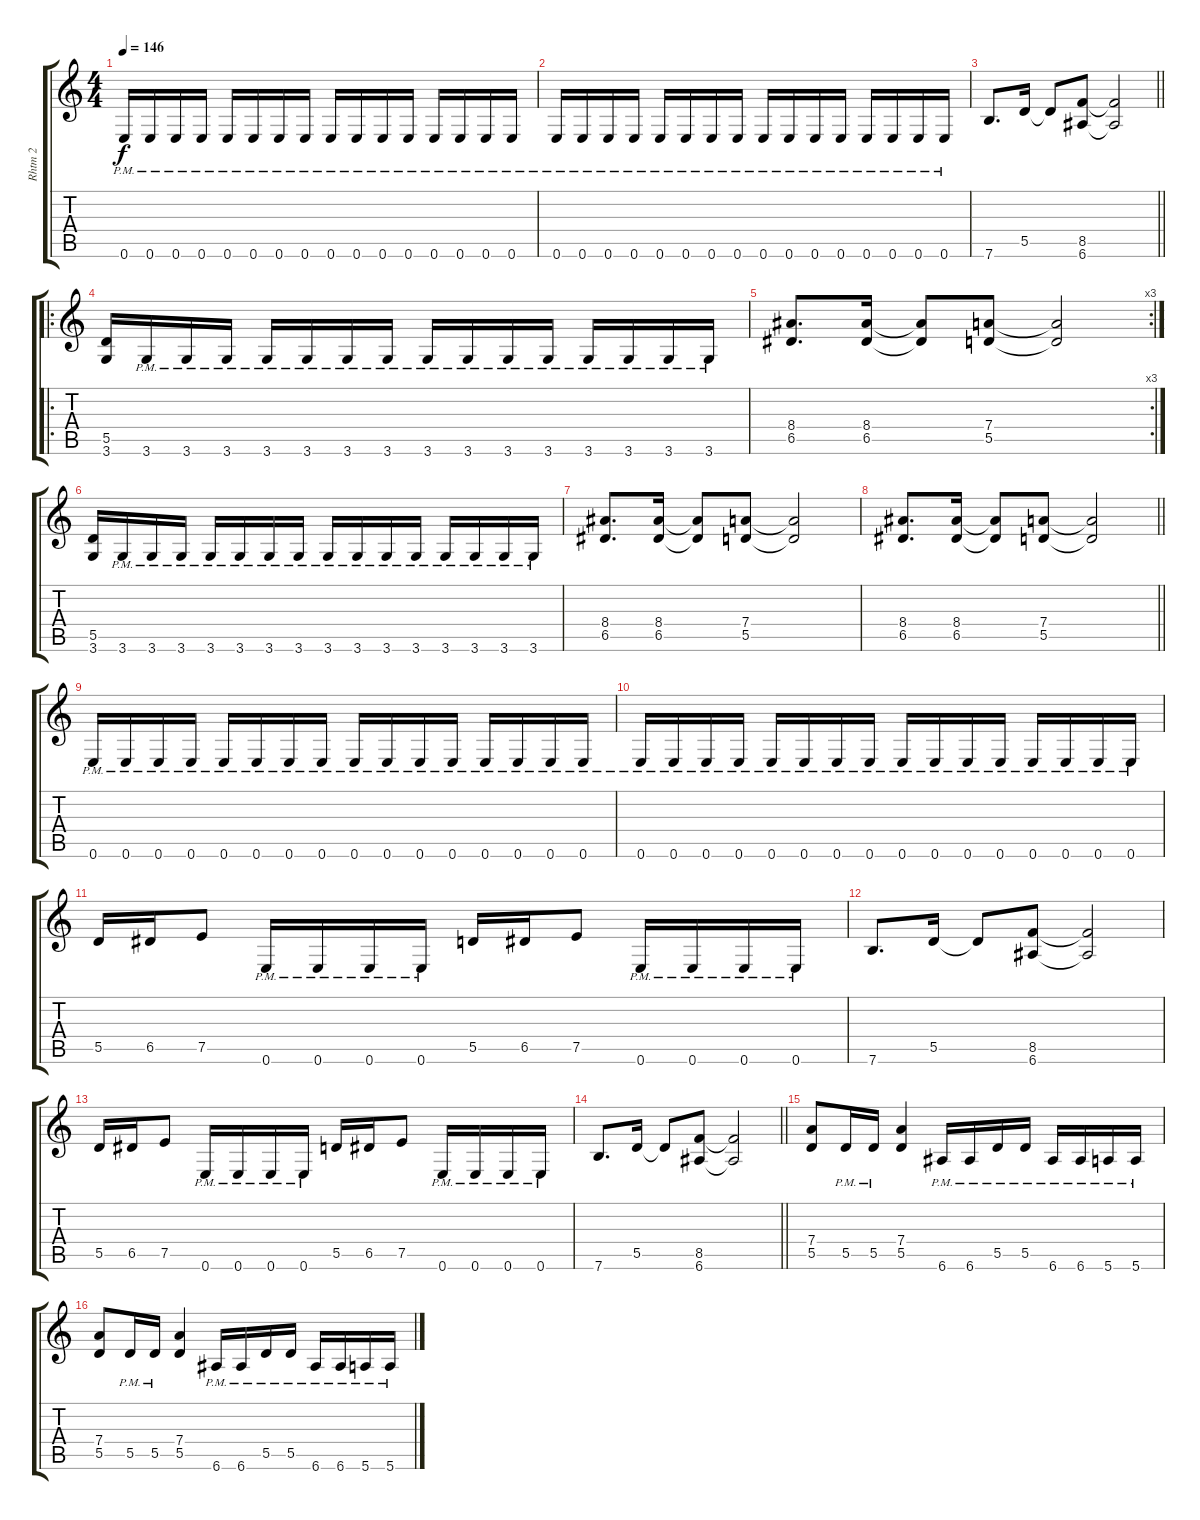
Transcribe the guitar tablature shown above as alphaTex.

\track ("Rhtm 2" "Rhtm 2") {instrument distortionguitar}
\staff {score tabs}
\tuning (E4 B3 G3 D3 A2 E2) {hide}
\ts (4 4)
\tempo 146
\clef g2
\ks c
0.6{pm}.16{dy f} 0.6{pm}.16 0.6{pm}.16 0.6{pm}.16 0.6{pm}.16 0.6{pm}.16 0.6{pm}.16 0.6{pm}.16 0.6{pm}.16 0.6{pm}.16 0.6{pm}.16 0.6{pm}.16 0.6{pm}.16 0.6{pm}.16 0.6{pm}.16 0.6{pm}.16 |
0.6{pm}.16 0.6{pm}.16 0.6{pm}.16 0.6{pm}.16 0.6{pm}.16 0.6{pm}.16 0.6{pm}.16 0.6{pm}.16 0.6{pm}.16 0.6{pm}.16 0.6{pm}.16 0.6{pm}.16 0.6{pm}.16 0.6{pm}.16 0.6{pm}.16 0.6{pm}.16 |
\barLineRight lightlight
7.6.8{d} 5.5.16 5.5{t}.8 (8.5 6.6).8 (8.5{t} 6.6{t}).2 |
\ro
(5.5 3.6).16 3.6{pm}.16 3.6{pm}.16 3.6{pm}.16 3.6{pm}.16 3.6{pm}.16 3.6{pm}.16 3.6{pm}.16 3.6{pm}.16 3.6{pm}.16 3.6{pm}.16 3.6{pm}.16 3.6{pm}.16 3.6{pm}.16 3.6{pm}.16 3.6{pm}.16 |
\rc 3
(8.4 6.5).8{d} (8.4 6.5).16 (8.4{t} 6.5{t}).8 (7.4 5.5).8 (7.4{t} 5.5{t}).2 |
(5.5 3.6).16 3.6{pm}.16 3.6{pm}.16 3.6{pm}.16 3.6{pm}.16 3.6{pm}.16 3.6{pm}.16 3.6{pm}.16 3.6{pm}.16 3.6{pm}.16 3.6{pm}.16 3.6{pm}.16 3.6{pm}.16 3.6{pm}.16 3.6{pm}.16 3.6{pm}.16 |
(8.4 6.5).8{d} (8.4 6.5).16 (8.4{t} 6.5{t}).8 (7.4 5.5).8 (7.4{t} 5.5{t}).2 |
\barLineRight lightlight
(8.4 6.5).8{d} (8.4 6.5).16 (8.4{t} 6.5{t}).8 (7.4 5.5).8 (7.4{t} 5.5{t}).2 |
0.6{pm}.16 0.6{pm}.16 0.6{pm}.16 0.6{pm}.16 0.6{pm}.16 0.6{pm}.16 0.6{pm}.16 0.6{pm}.16 0.6{pm}.16 0.6{pm}.16 0.6{pm}.16 0.6{pm}.16 0.6{pm}.16 0.6{pm}.16 0.6{pm}.16 0.6{pm}.16 |
0.6{pm}.16 0.6{pm}.16 0.6{pm}.16 0.6{pm}.16 0.6{pm}.16 0.6{pm}.16 0.6{pm}.16 0.6{pm}.16 0.6{pm}.16 0.6{pm}.16 0.6{pm}.16 0.6{pm}.16 0.6{pm}.16 0.6{pm}.16 0.6{pm}.16 0.6{pm}.16 |
5.5.16 6.5.16 7.5.8 0.6{pm}.16 0.6{pm}.16 0.6{pm}.16 0.6{pm}.16 5.5.16 6.5.16 7.5.8 0.6{pm}.16 0.6{pm}.16 0.6{pm}.16 0.6{pm}.16 |
7.6.8{d} 5.5.16 5.5{t}.8 (8.5 6.6).8 (8.5{t} 6.6{t}).2 |
5.5.16 6.5.16 7.5.8 0.6{pm}.16 0.6{pm}.16 0.6{pm}.16 0.6{pm}.16 5.5.16 6.5.16 7.5.8 0.6{pm}.16 0.6{pm}.16 0.6{pm}.16 0.6{pm}.16 |
\barLineRight lightlight
7.6.8{d} 5.5.16 5.5{t}.8 (8.5 6.6).8 (8.5{t} 6.6{t}).2 |
(7.4 5.5).8 5.5{pm}.16 5.5{pm}.16 (7.4 5.5).4 6.6{pm}.16 6.6{pm}.16 5.5{pm}.16 5.5{pm}.16 6.6{pm}.16 6.6{pm}.16 5.6{pm}.16 5.6{pm}.16 |
(7.4 5.5).8 5.5{pm}.16 5.5{pm}.16 (7.4 5.5).4 6.6{pm}.16 6.6{pm}.16 5.5{pm}.16 5.5{pm}.16 6.6{pm}.16 6.6{pm}.16 5.6{pm}.16 5.6{pm}.16
